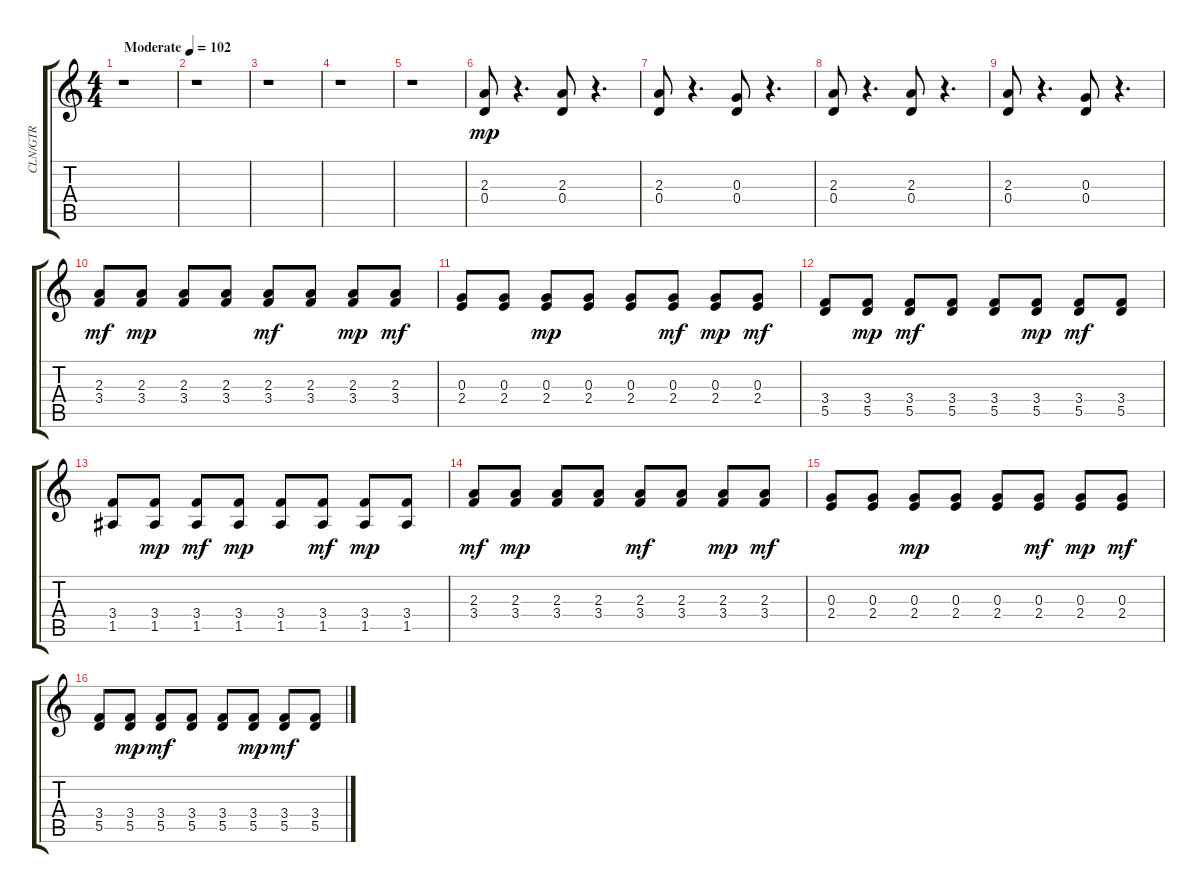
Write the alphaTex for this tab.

\track ("CLN/GTR" "CLN/GTR") {instrument electricguitarclean}
\staff {score tabs}
\tuning (E4 B3 G3 D3 A2 E2) {hide}
\ts (4 4)
\tempo (102 "Moderate")
\clef g2
\ks c
r.1{dy mp instrument electricguitarclean} |
r.1 |
r.1 |
r.1 |
r.1 |
(2.3 0.4).8 r.4{d} (2.3 0.4).8 r.4{d} |
(2.3 0.4).8 r.4{d} (0.3 0.4).8 r.4{d} |
(2.3 0.4).8 r.4{d} (2.3 0.4).8 r.4{d} |
(2.3 0.4).8 r.4{d} (0.3 0.4).8 r.4{d} |
(2.3 3.4).8{dy mf} (2.3 3.4).8{dy mp} (2.3 3.4).8 (2.3 3.4).8 (2.3 3.4).8{dy mf} (2.3 3.4).8 (2.3 3.4).8{dy mp} (2.3 3.4).8{dy mf} |
(0.3 2.4).8 (0.3 2.4).8 (0.3 2.4).8{dy mp} (0.3 2.4).8 (0.3 2.4).8 (0.3 2.4).8{dy mf} (0.3 2.4).8{dy mp} (0.3 2.4).8{dy mf} |
(3.4 5.5).8 (3.4 5.5).8{dy mp} (3.4 5.5).8{dy mf} (3.4 5.5).8 (3.4 5.5).8 (3.4 5.5).8{dy mp} (3.4 5.5).8{dy mf} (3.4 5.5).8 |
(3.4 1.5).8 (3.4 1.5).8{dy mp} (3.4 1.5).8{dy mf} (3.4 1.5).8{dy mp} (3.4 1.5).8 (3.4 1.5).8{dy mf} (3.4 1.5).8{dy mp} (3.4 1.5).8 |
(2.3 3.4).8{dy mf} (2.3 3.4).8{dy mp} (2.3 3.4).8 (2.3 3.4).8 (2.3 3.4).8{dy mf} (2.3 3.4).8 (2.3 3.4).8{dy mp} (2.3 3.4).8{dy mf} |
(0.3 2.4).8 (0.3 2.4).8 (0.3 2.4).8{dy mp} (0.3 2.4).8 (0.3 2.4).8 (0.3 2.4).8{dy mf} (0.3 2.4).8{dy mp} (0.3 2.4).8{dy mf} |
(3.4 5.5).8 (3.4 5.5).8{dy mp} (3.4 5.5).8{dy mf} (3.4 5.5).8 (3.4 5.5).8 (3.4 5.5).8{dy mp} (3.4 5.5).8{dy mf} (3.4 5.5).8
